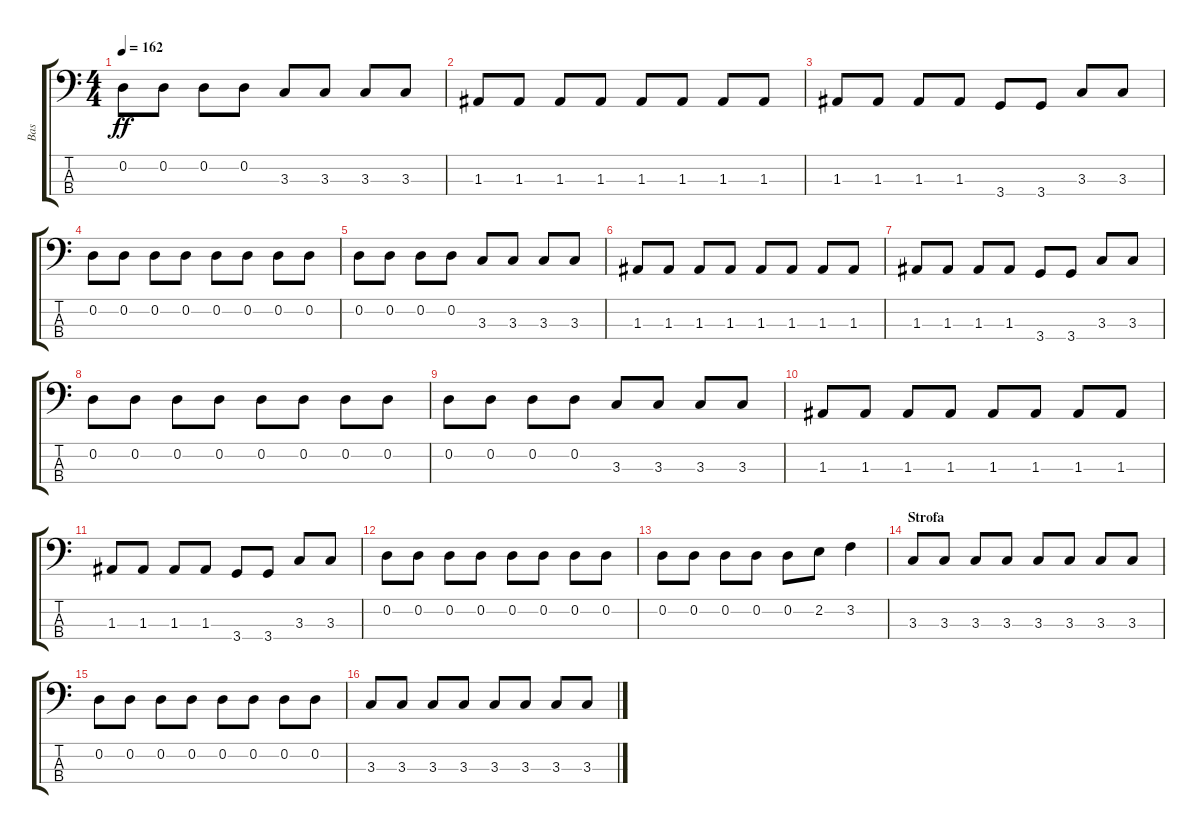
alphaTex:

\track ("Bas" "Bas") {instrument electricbassfinger}
\staff {score tabs}
\tuning (G2 D2 A1 E1) {hide}
\ts (4 4)
\tempo 162
\clef f4
\ks c
0.2.8{dy ff} 0.2.8 0.2.8 0.2.8 3.3.8 3.3.8 3.3.8 3.3.8 |
1.3.8 1.3.8 1.3.8 1.3.8 1.3.8 1.3.8 1.3.8 1.3.8 |
1.3.8 1.3.8 1.3.8 1.3.8 3.4.8 3.4.8 3.3.8 3.3.8 |
0.2.8 0.2.8 0.2.8 0.2.8 0.2.8 0.2.8 0.2.8 0.2.8 |
0.2.8 0.2.8 0.2.8 0.2.8 3.3.8 3.3.8 3.3.8 3.3.8 |
1.3.8 1.3.8 1.3.8 1.3.8 1.3.8 1.3.8 1.3.8 1.3.8 |
1.3.8 1.3.8 1.3.8 1.3.8 3.4.8 3.4.8 3.3.8 3.3.8 |
0.2.8 0.2.8 0.2.8 0.2.8 0.2.8 0.2.8 0.2.8 0.2.8 |
0.2.8 0.2.8 0.2.8 0.2.8 3.3.8 3.3.8 3.3.8 3.3.8 |
1.3.8 1.3.8 1.3.8 1.3.8 1.3.8 1.3.8 1.3.8 1.3.8 |
1.3.8 1.3.8 1.3.8 1.3.8 3.4.8 3.4.8 3.3.8 3.3.8 |
0.2.8 0.2.8 0.2.8 0.2.8 0.2.8 0.2.8 0.2.8 0.2.8 |
0.2.8 0.2.8 0.2.8 0.2.8 0.2.8 2.2.8 3.2.4 |
\section ("" "Strofa")
3.3.8 3.3.8 3.3.8 3.3.8 3.3.8 3.3.8 3.3.8 3.3.8 |
0.2.8 0.2.8 0.2.8 0.2.8 0.2.8 0.2.8 0.2.8 0.2.8 |
3.3.8 3.3.8 3.3.8 3.3.8 3.3.8 3.3.8 3.3.8 3.3.8
